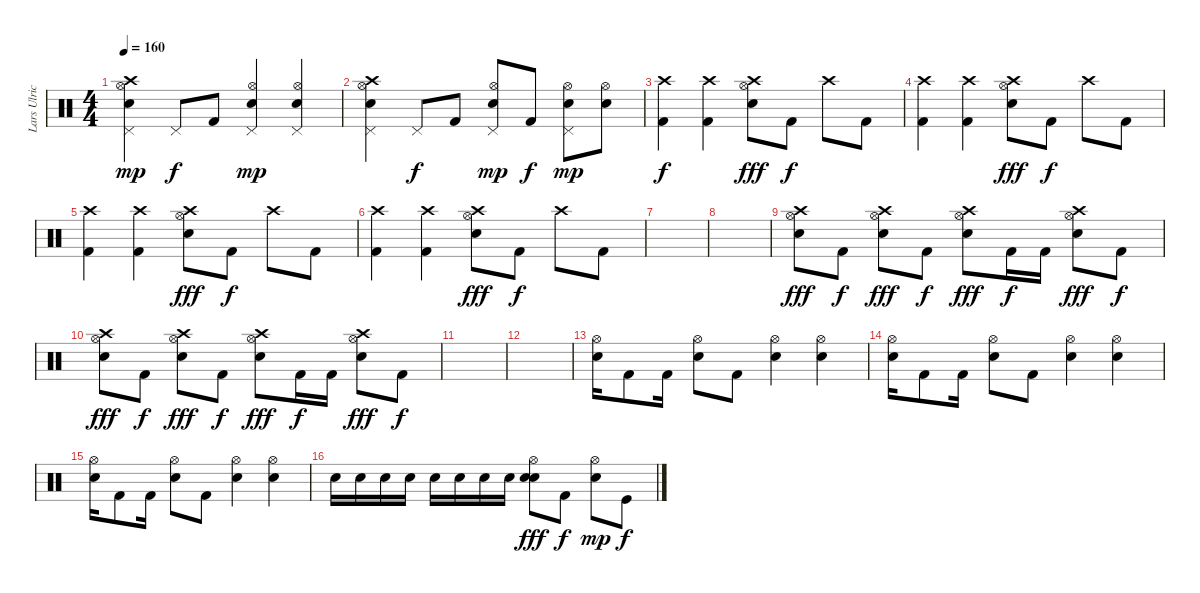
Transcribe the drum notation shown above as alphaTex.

\track ("Lars Ulrich" "Lars Ulric") {instrument percussion}
\staff {score}
\articulation defaults
\ts (4 4)
\tempo 160
\clef neutral
\ks c
("Crash high (hit)" "Pedal Hi-Hat (hit)" "Hi-Hat (open)" "Electric Snare (hit)").4{dy mp} "Pedal Hi-Hat (hit)".8{dy f} "Kick (hit) 2".8 ("Pedal Hi-Hat (hit)" "Hi-Hat (open)" "Electric Snare (hit)").4{dy mp} ("Pedal Hi-Hat (hit)" "Hi-Hat (open)" "Electric Snare (hit)").4 |
("Crash high (hit)" "Pedal Hi-Hat (hit)" "Hi-Hat (open)" "Electric Snare (hit)").4 "Pedal Hi-Hat (hit)".8{dy f} "Kick (hit) 2".8 ("Pedal Hi-Hat (hit)" "Hi-Hat (open)" "Electric Snare (hit)").8{dy mp} "Kick (hit) 2".8{dy f} ("Pedal Hi-Hat (hit)" "Hi-Hat (open)" "Electric Snare (hit)").8{dy mp} ("Hi-Hat (open)" "Electric Snare (hit)").8 |
("Crash high (hit)" "Kick (hit) 2").4{dy f} ("Crash high (hit)" "Kick (hit) 2").4 ("Crash high (hit)" "Hi-Hat (open)" "Electric Snare (hit)").8{dy fff} "Kick (hit) 2".8{dy f} "Crash high (hit)".8 "Kick (hit) 2".8 |
("Crash high (hit)" "Kick (hit) 2").4 ("Crash high (hit)" "Kick (hit) 2").4 ("Crash high (hit)" "Hi-Hat (open)" "Electric Snare (hit)").8{dy fff} "Kick (hit) 2".8{dy f} "Crash high (hit)".8 "Kick (hit) 2".8 |
("Crash high (hit)" "Kick (hit) 2").4 ("Crash high (hit)" "Kick (hit) 2").4 ("Crash high (hit)" "Hi-Hat (open)" "Electric Snare (hit)").8{dy fff} "Kick (hit) 2".8{dy f} "Crash high (hit)".8 "Kick (hit) 2".8 |
("Crash high (hit)" "Kick (hit) 2").4 ("Crash high (hit)" "Kick (hit) 2").4 ("Crash high (hit)" "Hi-Hat (open)" "Electric Snare (hit)").8{dy fff} "Kick (hit) 2".8{dy f} "Crash high (hit)".8 "Kick (hit) 2".8 |
|
|
("Crash high (hit)" "Hi-Hat (open)" "Electric Snare (hit)").8{dy fff} "Kick (hit) 2".8{dy f} ("Crash high (hit)" "Hi-Hat (open)" "Electric Snare (hit)").8{dy fff} "Kick (hit) 2".8{dy f} ("Crash high (hit)" "Hi-Hat (open)" "Electric Snare (hit)").8{dy fff} "Kick (hit) 2".16{dy f} "Kick (hit) 2".16 ("Crash high (hit)" "Hi-Hat (open)" "Electric Snare (hit)").8{dy fff} "Kick (hit) 2".8{dy f} |
("Crash high (hit)" "Hi-Hat (open)" "Electric Snare (hit)").8{dy fff} "Kick (hit) 2".8{dy f} ("Crash high (hit)" "Hi-Hat (open)" "Electric Snare (hit)").8{dy fff} "Kick (hit) 2".8{dy f} ("Crash high (hit)" "Hi-Hat (open)" "Electric Snare (hit)").8{dy fff} "Kick (hit) 2".16{dy f} "Kick (hit) 2".16 ("Crash high (hit)" "Hi-Hat (open)" "Electric Snare (hit)").8{dy fff} "Kick (hit) 2".8{dy f} |
|
|
("Hi-Hat (open)" "Electric Snare (hit)").16 "Kick (hit) 2".8 "Kick (hit) 2".16 ("Hi-Hat (open)" "Electric Snare (hit)").8 "Kick (hit) 2".8 ("Hi-Hat (open)" "Electric Snare (hit)").4 ("Hi-Hat (open)" "Electric Snare (hit)").4 |
("Hi-Hat (open)" "Electric Snare (hit)").16 "Kick (hit) 2".8 "Kick (hit) 2".16 ("Hi-Hat (open)" "Electric Snare (hit)").8 "Kick (hit) 2".8 ("Hi-Hat (open)" "Electric Snare (hit)").4 ("Hi-Hat (open)" "Electric Snare (hit)").4 |
("Hi-Hat (open)" "Electric Snare (hit)").16 "Kick (hit) 2".8 "Kick (hit) 2".16 ("Hi-Hat (open)" "Electric Snare (hit)").8 "Kick (hit) 2".8 ("Hi-Hat (open)" "Electric Snare (hit)").4 ("Hi-Hat (open)" "Electric Snare (hit)").4 |
"Electric Snare (hit)".16 "Electric Snare (hit)".16 "Electric Snare (hit)".16 "Electric Snare (hit)".16 "Electric Snare (hit)".16 "Electric Snare (hit)".16 "Electric Snare (hit)".16 "Electric Snare (hit)".16 ("Hi-Hat (open)" "Electric Snare (hit)" "Electric Snare (hit)").8{dy fff} "Kick (hit) 2".8{dy f} ("Hi-Hat (open)" "Electric Snare (hit)").8{dy mp} "Kick (hit)".8{dy f}
